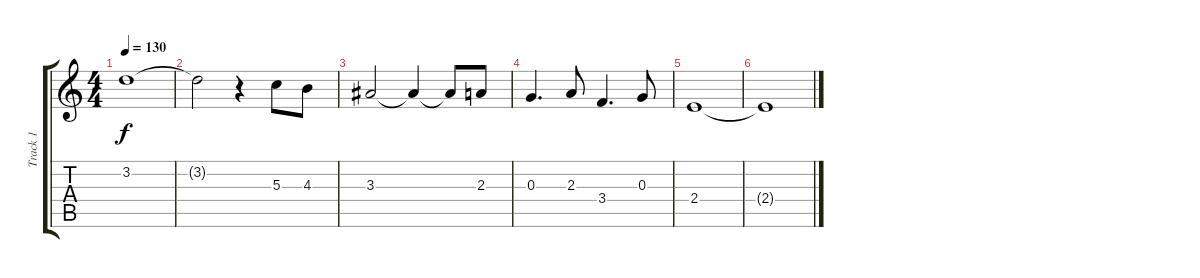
\track ("Track 1" "Track 1") {instrument acousticguitarsteel}
\staff {score tabs}
\tuning (E4 B3 G3 D3 A2 E2) {hide}
\ts (4 4)
\tempo 130
\clef g2
\ks c
3.2.1{dy f} |
3.2{t}.2 r.4 5.3.8 4.3.8 |
3.3.2 3.3{t}.4 3.3{t}.8 2.3.8 |
0.3.4{d} 2.3.8 3.4.4{d} 0.3.8 |
2.4.1 |
2.4{t}.1
